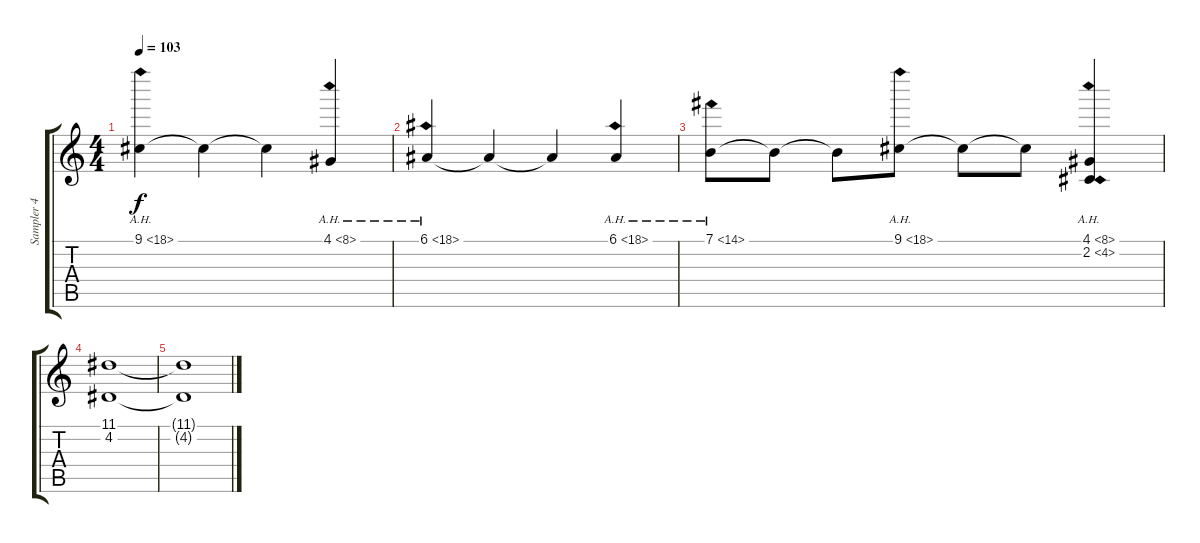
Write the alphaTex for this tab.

\track ("Sampler 4" "Sampler 4") {instrument vibraphone}
\staff {score tabs}
\tuning (E4 B3 G3 D3 A2 E2) {hide}
\ts (4 4)
\tempo 103
\clef g2
\ks c
9.1{ah 9}.4{dy f volume 14} 9.1{t}.4 9.1{t}.4 4.1{ah 4}.4 |
6.1{ah 12}.4{volume 14} 6.1{t}.4 6.1{t}.4 6.1{ah 12}.4 |
7.1{ah 7}.8 7.1{t}.8 7.1{t}.8 9.1{ah 9}.8 9.1{t}.8 9.1{t}.8 (4.1{ah 4} 2.2{ah 2}).4 |
(11.1 4.2).1 |
(11.1{t} 4.2{t}).1
